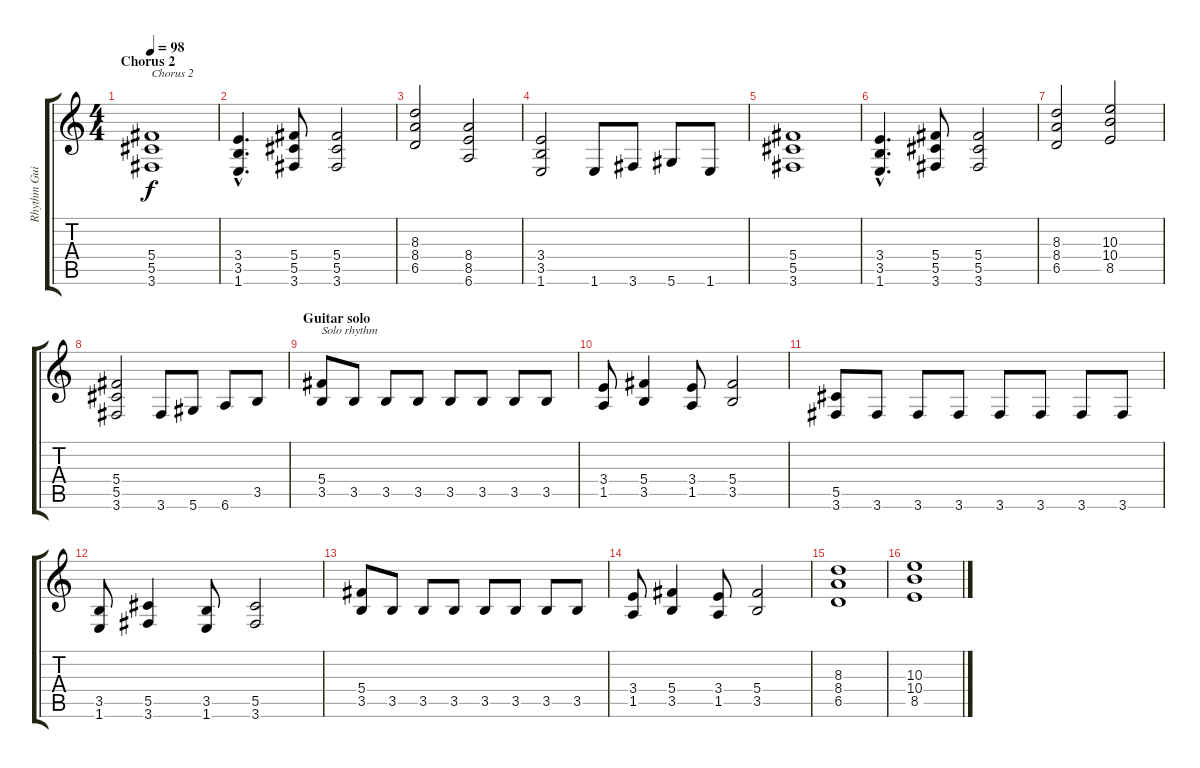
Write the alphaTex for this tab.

\track ("Rhythm Guitar" "Rhythm Gui") {instrument overdrivenguitar}
\staff {score tabs}
\tuning (Eb4 Bb3 Gb3 Db3 Ab2 Eb2) {hide}
\ts (4 4)
\section ("" "Chorus 2")
\tempo 98
\clef g2
\ks c
(5.4 5.5 3.6).1{txt "Chorus 2" dy f} |
(3.4{hac} 3.5{hac} 1.6{hac}).4{d} (5.4 5.5 3.6).8 (5.4 5.5 3.6).2 |
(8.3 8.4 6.5).2 (8.4 8.5 6.6).2 |
(3.4 3.5 1.6).2 1.6.8 3.6.8 5.6.8 1.6.8 |
(5.4 5.5 3.6).1 |
(3.4{hac} 3.5{hac} 1.6{hac}).4{d} (5.4 5.5 3.6).8 (5.4 5.5 3.6).2 |
(8.3 8.4 6.5).2 (10.3 10.4 8.5).2 |
(5.4 5.5 3.6).2 3.6.8 5.6.8 6.6.8 3.5.8 |
\section ("" "Guitar solo")
(5.4 3.5).8{txt "Solo rhythm"} 3.5.8 3.5.8 3.5.8 3.5.8 3.5.8 3.5.8 3.5.8 |
(3.4 1.5).8 (5.4 3.5).4 (3.4 1.5).8 (5.4 3.5).2 |
(5.5 3.6).8 3.6.8 3.6.8 3.6.8 3.6.8 3.6.8 3.6.8 3.6.8 |
(3.5 1.6).8 (5.5 3.6).4 (3.5 1.6).8 (5.5 3.6).2 |
(5.4 3.5).8 3.5.8 3.5.8 3.5.8 3.5.8 3.5.8 3.5.8 3.5.8 |
(3.4 1.5).8 (5.4 3.5).4 (3.4 1.5).8 (5.4 3.5).2 |
(8.3 8.4 6.5).1 |
(10.3 10.4 8.5).1
